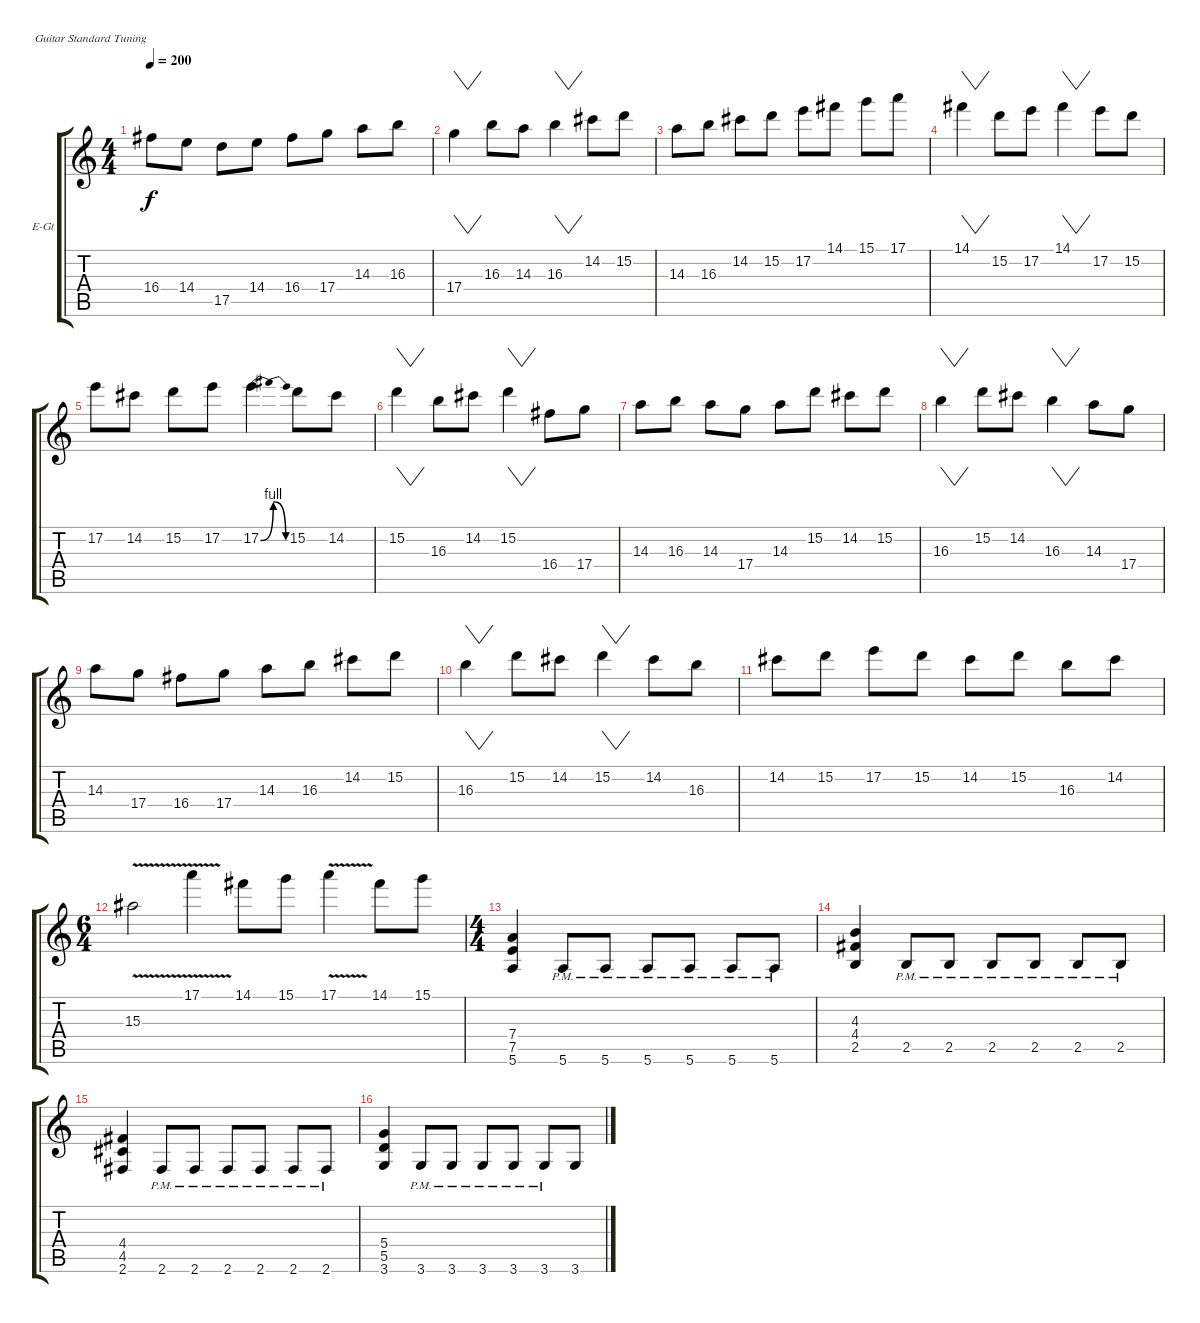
\bracketExtendMode groupsimilarinstruments
\firstSystemTrackNameOrientation horizontal
\otherSystemsTrackNameOrientation horizontal
\track ("½Ú×à½áËû" "E-Gt") {solo instrument overdrivenguitar}
\staff {score tabs}
\tuning (E4 B3 G3 D3 A2 E2)
\ts (4 4)
\tempo 200
\clef g2
\ks c
16.4.8{dy f} 14.4.8 17.5.8 14.4.8 16.4.8 17.4.8 14.3.8 16.3.8 |
17.4.4{vw} 16.3.8 14.3.8 16.3.4{vw} 14.2.8 15.2.8 |
14.3.8 16.3.8 14.2.8 15.2.8 17.2.8 14.1.8 15.1.8 17.1.8 |
14.1.4{vw} 15.2.8 17.2.8 14.1.4{vw} 17.2.8 15.2.8 |
17.2.8 14.2.8 15.2.8 17.2.8 17.2{be (bendrelease 0 0 30 4 30 4 60 0)}.4 15.2.8 14.2.8 |
15.2.4{vw} 16.3.8 14.2.8 15.2.4{vw} 16.4.8 17.4.8 |
14.3.8 16.3.8 14.3.8 17.4.8 14.3.8 15.2.8 14.2.8 15.2.8 |
16.3.4{vw} 15.2.8 14.2.8 16.3.4{vw} 14.3.8 17.4.8 |
14.3.8 17.4.8 16.4.8 17.4.8 14.3.8 16.3.8 14.2.8 15.2.8 |
16.3.4{vw} 15.2.8 14.2.8 15.2.4{vw} 14.2.8 16.3.8 |
14.2.8 15.2.8 17.2.8 15.2.8 14.2.8 15.2.8 16.3.8 14.2.8 |
\ts (6 4)
\beaming (8 6 6)
15.3{v}.2 17.1{v}.4 14.1.8 15.1.8 17.1{v}.4 14.1.8 15.1.8 |
\ts (4 4)
\beaming (8 2 2 2 2)
(7.4 7.5 5.6).4 5.6{pm}.8 5.6{pm}.8 5.6{pm}.8 5.6{pm}.8 5.6{pm}.8 5.6{pm}.8 |
(4.3 4.4 2.5).4 2.5{pm}.8 2.5{pm}.8 2.5{pm}.8 2.5{pm}.8 2.5{pm}.8 2.5{pm}.8 |
(4.4 4.5 2.6).4 2.6{pm}.8 2.6{pm}.8 2.6{pm}.8 2.6{pm}.8 2.6{pm}.8 2.6{pm}.8 |
(5.4 5.5 3.6).4 3.6{pm}.8 3.6{pm}.8 3.6{pm}.8 3.6{pm}.8 3.6{pm}.8 3.6.8
